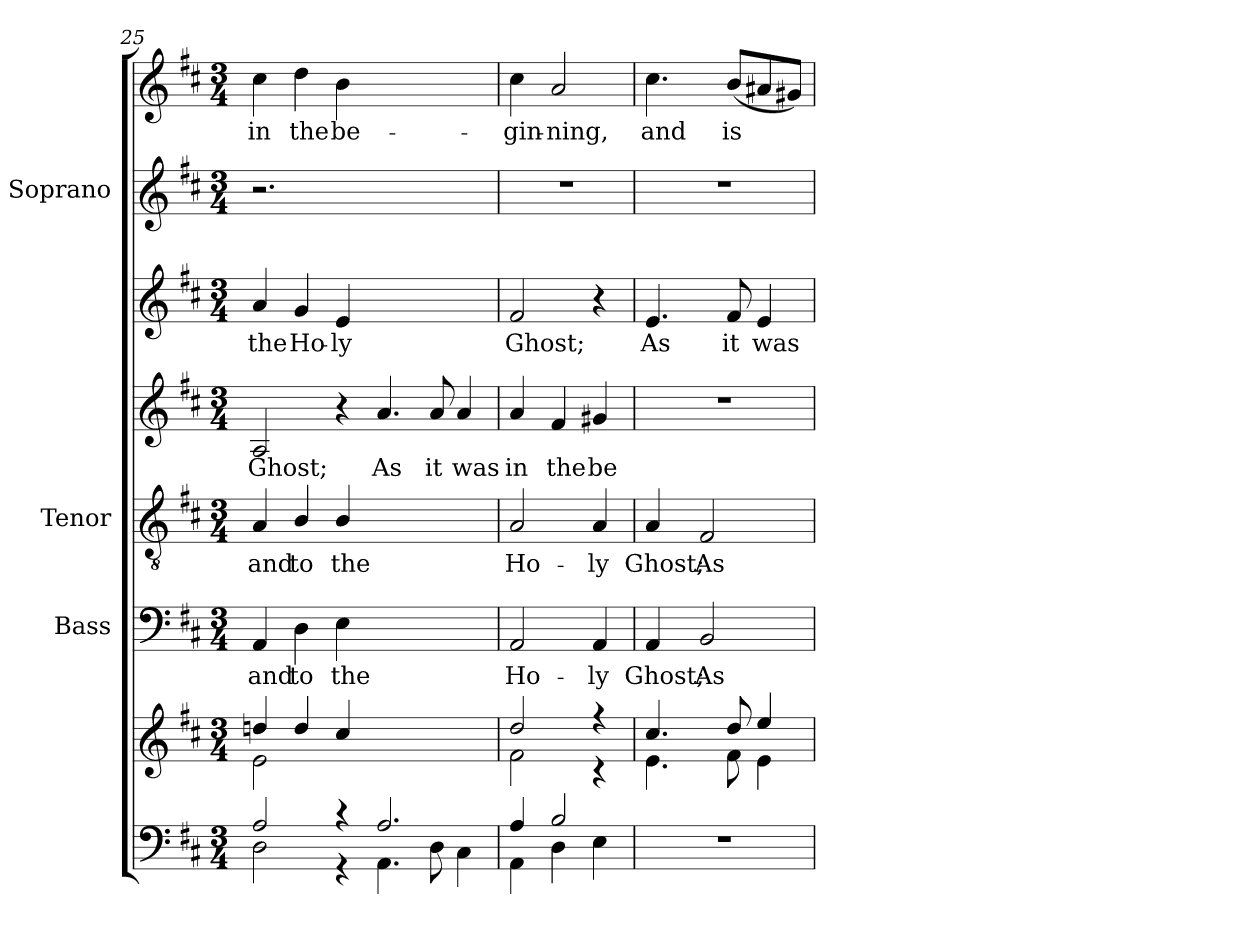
**kern	**kern	**kern	**text	**kern	**text	**kern	**text	**kern	**text	**kern	**kern	**text
*part7	*part6	*part5	*part5	*part4	*part4	*part3	*part3	*part2	*part2	*part1	*part1	*part1
*staff8	*staff7	*staff6	*staff6	*staff5	*staff5	*staff4	*staff4	*staff3	*staff3	*staff2	*staff1	*staff1
*	*	*I"Bass	*	*I"Tenor	*	*	*	*	*	*I"Soprano	*	*
*	*	*I'B	*	*I'T	*	*	*	*	*	*I'S	*	*
*clefF4	*clefG2	*clefF4	*	*clefGv2	*	*clefG2	*	*clefG2	*	*clefG2	*clefG2	*
*k[f#c#]	*k[f#c#]	*k[f#c#]	*	*k[f#c#]	*	*k[f#c#]	*	*k[f#c#]	*	*k[f#c#]	*k[f#c#]	*
*D:	*D:	*D:	*	*D:	*	*D:	*	*D:	*	*D:	*D:	*
*M3/4	*M3/4	*M3/4	*	*M3/4	*	*M3/4	*	*M3/4	*	*M3/4	*M3/4	*
=25	=25	=25	=25	=25	=25	=25	=25	=25	=25	=25	=25	=25
*^	*^	*	*	*	*	*	*	*	*	*	*	*
!	!	!	!	!	!LO:LY:b	!	!LO:LY:b	!	!LO:LY:b	!	!LO:LY:b	!	!	!LO:LY:b
2A/	2D\	4ddni/	2e\	4AA/	and	4A/	and	2A/	Ghost;	4a/	the	2.r	4cc#\	in
!	!	!	!	!	!LO:LY:b	!	!LO:LY:b	!	!	!	!LO:LY:b	!	!	!LO:LY:b
.	.	4dd/	.	4D\	to	4B/	to	.	.	4g/	Ho-	.	4dd\	the
!	!	!	!	!	!LO:LY:b	!	!LO:LY:b	!	!	!	!LO:LY:b	!	!	!LO:LY:b
4r	4r	4cc#/	2.ryy	4E\	the	4B/	the	4r	.	4e/	-ly	.	4b\	be-
!	!	!	!	!	!	!	!	!	!LO:LY:b	!	!	!	!	!
2.A/	4.AA\	2.ryy	.	2.ryy	.	2.ryy	.	4.a/	As	2.ryy	.	2.ryy	2.ryy	.
!	!	!	!	!	!	!	!	!	!LO:LY:b	!	!	!	!	!
.	8D\	.	.	.	.	.	.	8a/	it	.	.	.	.	.
!	!	!	!	!	!	!	!	!	!LO:LY:b	!	!	!	!	!
.	4C#\	.	4ryy	.	.	.	.	4a/	was	.	.	.	.	.
!!LO:PB:g=z
=26	=26	=26	=26	=26	=26	=26	=26	=26	=26	=26	=26	=26	=26	=26
!	!	!	!	!	!LO:LY:b	!	!LO:LY:b	!	!LO:LY:b	!	!LO:LY:b	!	!	!LO:LY:b
4A/	4AA\	2dd/	2f#\	2AA/	Ho-	2A/	Ho-	4a/	in	2f#/	Ghost;	2.r	4cc#\	-gin-
!	!	!	!	!	!	!	!	!	!LO:LY:b	!	!	!	!	!LO:LY:b
2B/	4D\	.	.	.	.	.	.	4f#/	the	.	.	.	2a/	-ning,
!	!	!	!	!	!LO:LY:b	!	!LO:LY:b	!	!LO:LY:b	!	!	!	!	!
.	4E\	4r	4r	4AA/	-ly	4A/	-ly	4g#X/	be-	4r	.	.	.	.
=27	=27	=27	=27	=27	=27	=27	=27	=27	=27	=27	=27	=27	=27	=27
!	!	!	!	!	!LO:LY:b	!	!LO:LY:b	!	!	!	!LO:LY:b	!	!	!LO:LY:b
*v	*v	*	*	*	*	*	*	*	*	*	*	*	*	*
2.r	4.cc#/	4.e\	4AA/	Ghost;	4A/	Ghost;	2.r	.	4.e/	As	2.r	4.cc#\	and
!	!	!	!	!LO:LY:b	!	!LO:LY:b	!	!	!	!	!	!	!
.	.	.	2BB/	As	2F#/	As	.	.	.	.	.	.	.
!	!	!	!	!	!	!	!	!	!	!LO:LY:b	!	!	!LO:LY:b
.	8dd/	8f#\	.	.	.	.	.	.	8f#/	it	.	(<8b/L	is
!	!	!	!	!	!	!	!	!	!	!LO:LY:b	!	!	!
.	4ee/	4e\	.	.	.	.	.	.	4e/	was	.	8a#X/	.
.	.	.	.	.	.	.	.	.	.	.	.	8g#X/J)	.
*	*v	*v	*	*	*	*	*	*	*	*	*	*	*
=	=	=	=	=	=	=	=	=	=	=	=	=
*-	*-	*-	*-	*-	*-	*-	*-	*-	*-	*-	*-	*-
